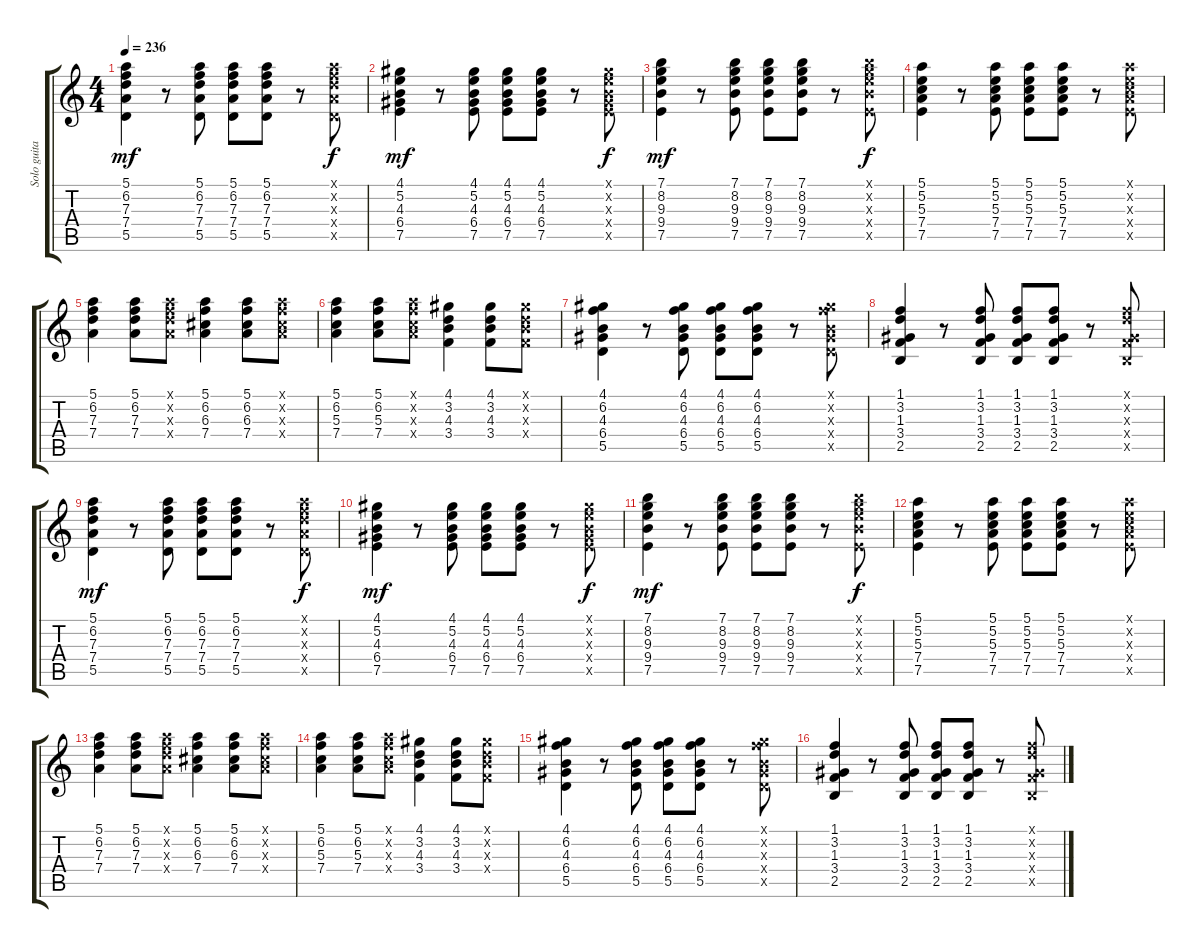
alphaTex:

\track ("Solo guitar" "Solo guita") {instrument acousticguitarsteel}
\staff {score tabs}
\tuning (E4 B3 G3 D3 A2 E2) {hide}
\ts (4 4)
\tempo 236
\clef g2
\ks c
(5.1 6.2 7.3 7.4 5.5).4{dy mf} r.8 (5.1 6.2 7.3 7.4 5.5).8 (5.1 6.2 7.3 7.4 5.5).8 (5.1 6.2 7.3 7.4 5.5).8 r.8 (5.1{x} 6.2{x} 7.3{x} 7.4{x} 5.5{x}).8{dy f} |
(4.1 5.2 4.3 6.4 7.5).4{dy mf} r.8 (4.1 5.2 4.3 6.4 7.5).8 (4.1 5.2 4.3 6.4 7.5).8 (4.1 5.2 4.3 6.4 7.5).8 r.8 (4.1{x} 5.2{x} 4.3{x} 6.4{x} 7.5{x}).8{dy f} |
(7.1 8.2 9.3 9.4 7.5).4{dy mf} r.8 (7.1 8.2 9.3 9.4 7.5).8 (7.1 8.2 9.3 9.4 7.5).8 (7.1 8.2 9.3 9.4 7.5).8 r.8 (7.1{x} 8.2{x} 9.3{x} 9.4{x} 7.5{x}).8{dy f} |
(5.1 5.2 5.3 7.4 7.5).4 r.8 (5.1 5.2 5.3 7.4 7.5).8 (5.1 5.2 5.3 7.4 7.5).8 (5.1 5.2 5.3 7.4 7.5).8 r.8 (5.1{x} 5.2{x} 5.3{x} 7.4{x} 7.5{x}).8 |
(5.1 6.2 7.3 7.4).4 (5.1 6.2 7.3 7.4).8 (5.1{x} 6.2{x} 7.3{x} 7.4{x}).8 (5.1 6.2 6.3 7.4).4 (5.1 6.2 6.3 7.4).8 (5.1{x} 6.2{x} 6.3{x} 7.4{x}).8 |
(5.1 6.2 5.3 7.4).4 (5.1 6.2 5.3 7.4).8 (5.1{x} 6.2{x} 5.3{x} 7.4{x}).8 (4.1 3.2 4.3 3.4).4 (4.1 3.2 4.3 3.4).8 (4.1{x} 3.2{x} 4.3{x} 3.4{x}).8 |
(4.1 6.2 4.3 6.4 5.5).4 r.8 (4.1 6.2 4.3 6.4 5.5).8 (4.1 6.2 4.3 6.4 5.5).8 (4.1 6.2 4.3 6.4 5.5).8 r.8 (4.1{x} 6.2{x} 4.3{x} 6.4{x} 5.5{x}).8 |
(1.1 3.2 1.3 3.4 2.5).4 r.8 (1.1 3.2 1.3 3.4 2.5).8 (1.1 3.2 1.3 3.4 2.5).8 (1.1 3.2 1.3 3.4 2.5).8 r.8 (1.1{x} 3.2{x} 1.3{x} 3.4{x} 2.5{x}).8 |
(5.1 6.2 7.3 7.4 5.5).4{dy mf} r.8 (5.1 6.2 7.3 7.4 5.5).8 (5.1 6.2 7.3 7.4 5.5).8 (5.1 6.2 7.3 7.4 5.5).8 r.8 (5.1{x} 6.2{x} 7.3{x} 7.4{x} 5.5{x}).8{dy f} |
(4.1 5.2 4.3 6.4 7.5).4{dy mf} r.8 (4.1 5.2 4.3 6.4 7.5).8 (4.1 5.2 4.3 6.4 7.5).8 (4.1 5.2 4.3 6.4 7.5).8 r.8 (4.1{x} 5.2{x} 4.3{x} 6.4{x} 7.5{x}).8{dy f} |
(7.1 8.2 9.3 9.4 7.5).4{dy mf} r.8 (7.1 8.2 9.3 9.4 7.5).8 (7.1 8.2 9.3 9.4 7.5).8 (7.1 8.2 9.3 9.4 7.5).8 r.8 (7.1{x} 8.2{x} 9.3{x} 9.4{x} 7.5{x}).8{dy f} |
(5.1 5.2 5.3 7.4 7.5).4 r.8 (5.1 5.2 5.3 7.4 7.5).8 (5.1 5.2 5.3 7.4 7.5).8 (5.1 5.2 5.3 7.4 7.5).8 r.8 (5.1{x} 5.2{x} 5.3{x} 7.4{x} 7.5{x}).8 |
(5.1 6.2 7.3 7.4).4 (5.1 6.2 7.3 7.4).8 (5.1{x} 6.2{x} 7.3{x} 7.4{x}).8 (5.1 6.2 6.3 7.4).4 (5.1 6.2 6.3 7.4).8 (5.1{x} 6.2{x} 6.3{x} 7.4{x}).8 |
(5.1 6.2 5.3 7.4).4 (5.1 6.2 5.3 7.4).8 (5.1{x} 6.2{x} 5.3{x} 7.4{x}).8 (4.1 3.2 4.3 3.4).4 (4.1 3.2 4.3 3.4).8 (4.1{x} 3.2{x} 4.3{x} 3.4{x}).8 |
(4.1 6.2 4.3 6.4 5.5).4 r.8 (4.1 6.2 4.3 6.4 5.5).8 (4.1 6.2 4.3 6.4 5.5).8 (4.1 6.2 4.3 6.4 5.5).8 r.8 (4.1{x} 6.2{x} 4.3{x} 6.4{x} 5.5{x}).8 |
(1.1 3.2 1.3 3.4 2.5).4 r.8 (1.1 3.2 1.3 3.4 2.5).8 (1.1 3.2 1.3 3.4 2.5).8 (1.1 3.2 1.3 3.4 2.5).8 r.8 (1.1{x} 3.2{x} 1.3{x} 3.4{x} 2.5{x}).8
